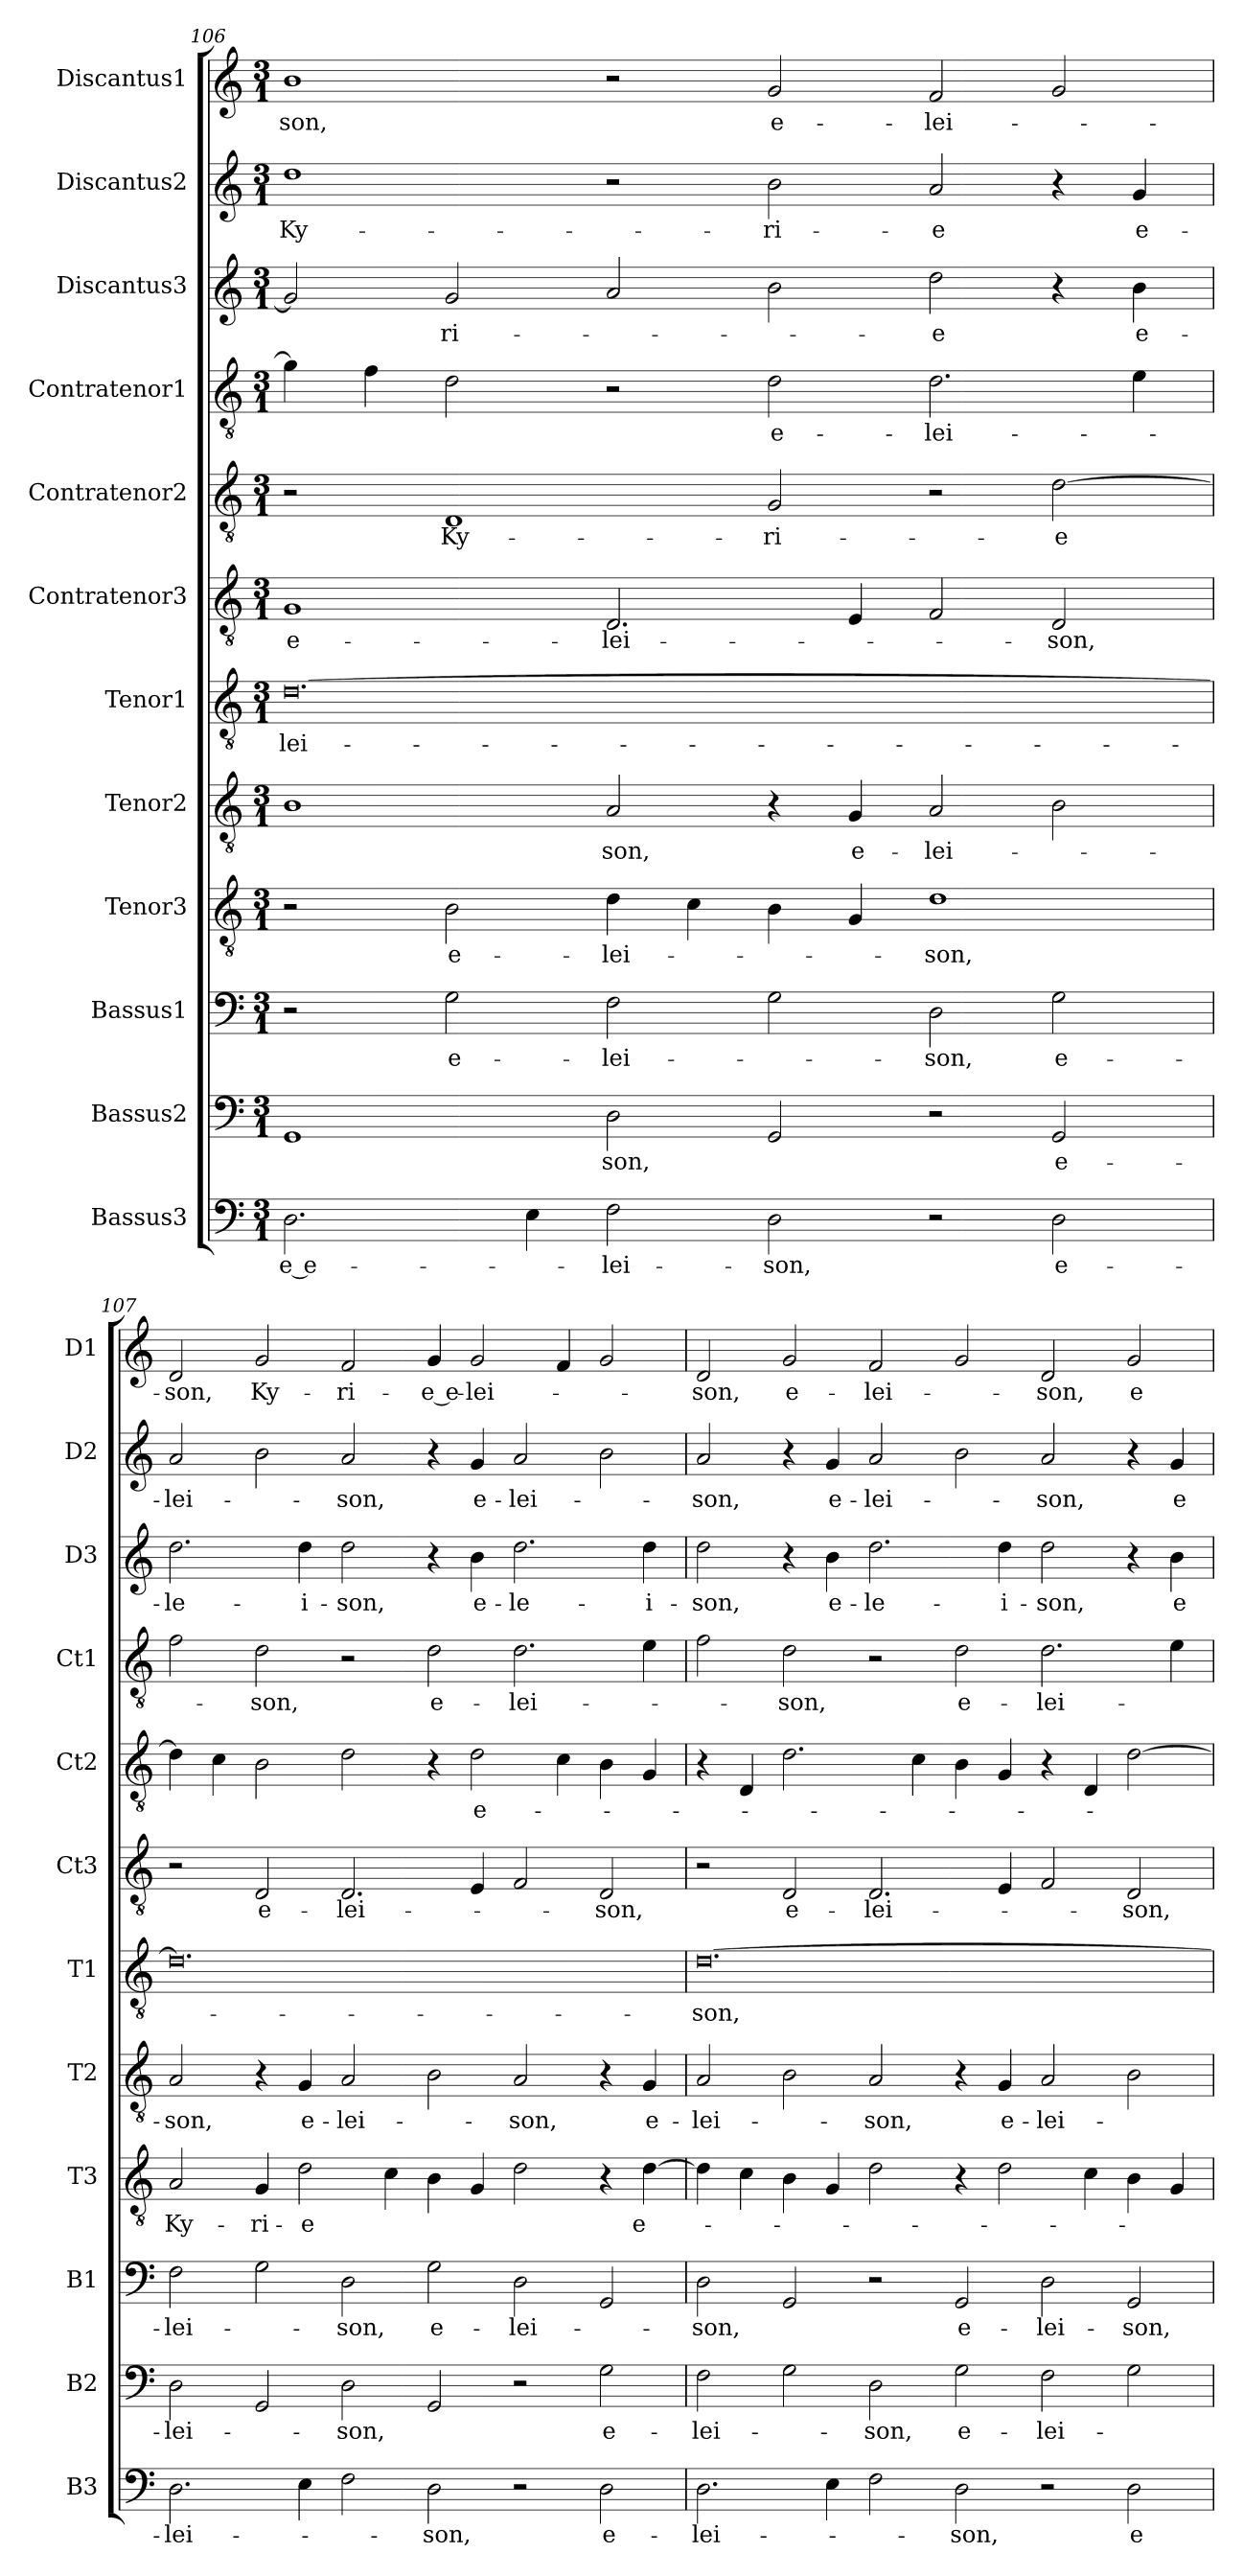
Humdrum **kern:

**kern	**text	**kern	**text	**kern	**text	**kern	**text	**kern	**text	**kern	**text	**kern	**text	**kern	**text	**kern	**text	**kern	**text	**kern	**text	**kern	**text
*part12	*part12	*part11	*part11	*part10	*part10	*part9	*part9	*part8	*part8	*part7	*part7	*part6	*part6	*part5	*part5	*part4	*part4	*part3	*part3	*part2	*part2	*part1	*part1
*staff12	*staff12	*staff11	*staff11	*staff10	*staff10	*staff9	*staff9	*staff8	*staff8	*staff7	*staff7	*staff6	*staff6	*staff5	*staff5	*staff4	*staff4	*staff3	*staff3	*staff2	*staff2	*staff1	*staff1
*I"Bassus3	*	*I"Bassus2	*	*I"Bassus1	*	*I"Tenor3	*	*I"Tenor2	*	*I"Tenor1	*	*I"Contratenor3	*	*I"Contratenor2	*	*I"Contratenor1	*	*I"Discantus3	*	*I"Discantus2	*	*I"Discantus1	*
*I'B3	*	*I'B2	*	*I'B1	*	*I'T3	*	*I'T2	*	*I'T1	*	*I'Ct3	*	*I'Ct2	*	*I'Ct1	*	*I'D3	*	*I'D2	*	*I'D1	*
*clefF4	*	*clefF4	*	*clefF4	*	*clefGv2	*	*clefGv2	*	*clefGv2	*	*clefGv2	*	*clefGv2	*	*clefGv2	*	*clefG2	*	*clefG2	*	*clefG2	*
*k[]	*	*k[]	*	*k[]	*	*k[]	*	*k[]	*	*k[]	*	*k[]	*	*k[]	*	*k[]	*	*k[]	*	*k[]	*	*k[]	*
*M3/1	*	*M3/1	*	*M3/1	*	*M3/1	*	*M3/1	*	*M3/1	*	*M3/1	*	*M3/1	*	*M3/1	*	*M3/1	*	*M3/1	*	*M3/1	*
=106	=106	=106	=106	=106	=106	=106	=106	=106	=106	=106	=106	=106	=106	=106	=106	=106	=106	=106	=106	=106	=106	=106	=106
2.D	-e e-	1GG	.	2r	.	2r	.	1B	.	[0.d	-lei-	1G	e-	2r	.	4g]	.	2g]	.	1dd	Ky-	1b	-son,
.	.	.	.	.	.	.	.	.	.	.	.	.	.	.	.	4f	.	.	.	.	.	.	.
.	.	.	.	2G	e-	2B	e-	.	.	.	.	.	.	1D	Ky-	2d	.	2g	-ri-	.	.	.	.
4E	.	.	.	.	.	.	.	.	.	.	.	.	.	.	.	.	.	.	.	.	.	.	.
2F	-lei-	2D	-son,	2F	-lei-	4d	-lei-	2A	-son,	.	.	2.D	-lei-	.	.	2r	.	2a	.	2r	.	2r	.
.	.	.	.	.	.	4c	.	.	.	.	.	.	.	.	.	.	.	.	.	.	.	.	.
2D	-son,	2GG	.	2G	.	4B	.	4r	.	.	.	.	.	2G	-ri-	2d	e-	2b	.	2b	-ri-	2g	e-
.	.	.	.	.	.	4G	.	4G	e-	.	.	4E	.	.	.	.	.	.	.	.	.	.	.
2r	.	2r	.	2D	-son,	1d	-son,	2A	-lei-	.	.	2F	.	2r	.	2.d	-lei-	2dd	-e	2a	-e	2f	-lei-
2D	e-	2GG	e-	2G	e-	.	.	2B	.	.	.	2D	-son,	[2d	-e	.	.	4r	.	4r	.	2g	.
.	.	.	.	.	.	.	.	.	.	.	.	.	.	.	.	4e	.	4b	e-	4g	e-	.	.
=107	=107	=107	=107	=107	=107	=107	=107	=107	=107	=107	=107	=107	=107	=107	=107	=107	=107	=107	=107	=107	=107	=107	=107
2.D	-lei-	2D	-lei-	2F	-lei-	2A	Ky-	2A	-son,	0.d]	.	2r	.	4d]	.	2f	.	2.dd	-le-	2a	-lei-	2d	-son,
.	.	.	.	.	.	.	.	.	.	.	.	.	.	4c	.	.	.	.	.	.	.	.	.
.	.	2GG	.	2G	.	4G	-ri-	4r	.	.	.	2D	e-	2B	.	2d	-son,	.	.	2b	.	2g	Ky-
4E	.	.	.	.	.	2d	-e	4G	e-	.	.	.	.	.	.	.	.	4dd	-i-	.	.	.	.
2F	.	2D	-son,	2D	-son,	.	.	2A	-lei-	.	.	2.D	-lei-	2d	.	2r	.	2dd	-son,	2a	-son,	2f	-ri-
.	.	.	.	.	.	4c	.	.	.	.	.	.	.	.	.	.	.	.	.	.	.	.	.
2D	-son,	2GG	.	2G	e-	4B	.	2B	.	.	.	.	.	4r	.	2d	e-	4r	.	4r	.	4g	-e e-
.	.	.	.	.	.	4G	.	.	.	.	.	4E	.	2d	e-	.	.	4b	e-	4g	e-	2g	-lei-
2r	.	2r	.	2D	-lei-	2d	.	2A	-son,	.	.	2F	.	.	.	2.d	-lei-	2.dd	-le-	2a	-lei-	.	.
.	.	.	.	.	.	.	.	.	.	.	.	.	.	4c	.	.	.	.	.	.	.	4f	.
2D	e-	2G	e-	2GG	.	4r	.	4r	.	.	.	2D	-son,	4B	.	.	.	.	.	2b	.	2g	.
.	.	.	.	.	.	[4d	e-	4G	e-	.	.	.	.	4G	.	4e	.	4dd	-i-	.	.	.	.
=108	=108	=108	=108	=108	=108	=108	=108	=108	=108	=108	=108	=108	=108	=108	=108	=108	=108	=108	=108	=108	=108	=108	=108
2.D	-lei-	2F	-lei-	2D	-son,	4d]	.	2A	-lei-	[0.d	-son,	2r	.	4r	.	2f	.	2dd	-son,	2a	-son,	2d	-son,
.	.	.	.	.	.	4c	.	.	.	.	.	.	.	4D	.	.	.	.	.	.	.	.	.
.	.	2G	.	2GG	.	4B	.	2B	.	.	.	2D	e-	2.d	.	2d	-son,	4r	.	4r	.	2g	e-
4E	.	.	.	.	.	4G	.	.	.	.	.	.	.	.	.	.	.	4b	e-	4g	e-	.	.
2F	.	2D	-son,	2r	.	2d	.	2A	-son,	.	.	2.D	-lei-	.	.	2r	.	2.dd	-le-	2a	-lei-	2f	-lei-
.	.	.	.	.	.	.	.	.	.	.	.	.	.	4c	.	.	.	.	.	.	.	.	.
2D	-son,	2G	e-	2GG	e-	4r	.	4r	.	.	.	.	.	4B	.	2d	e-	.	.	2b	.	2g	.
.	.	.	.	.	.	2d	.	4G	e-	.	.	4E	.	4G	.	.	.	4dd	-i-	.	.	.	.
2r	.	2F	-lei-	2D	-lei-	.	.	2A	-lei-	.	.	2F	.	4r	.	2.d	-lei-	2dd	-son,	2a	-son,	2d	-son,
.	.	.	.	.	.	4c	.	.	.	.	.	.	.	4D	.	.	.	.	.	.	.	.	.
2D	e-	2G	.	2GG	-son,	4B	.	2B	.	.	.	2D	-son,	[2d	.	.	.	4r	.	4r	.	2g	e-
.	.	.	.	.	.	4G	.	.	.	.	.	.	.	.	.	4e	.	4b	e-	4g	e-	.	.
=	=	=	=	=	=	=	=	=	=	=	=	=	=	=	=	=	=	=	=	=	=	=	=
*-	*-	*-	*-	*-	*-	*-	*-	*-	*-	*-	*-	*-	*-	*-	*-	*-	*-	*-	*-	*-	*-	*-	*-
